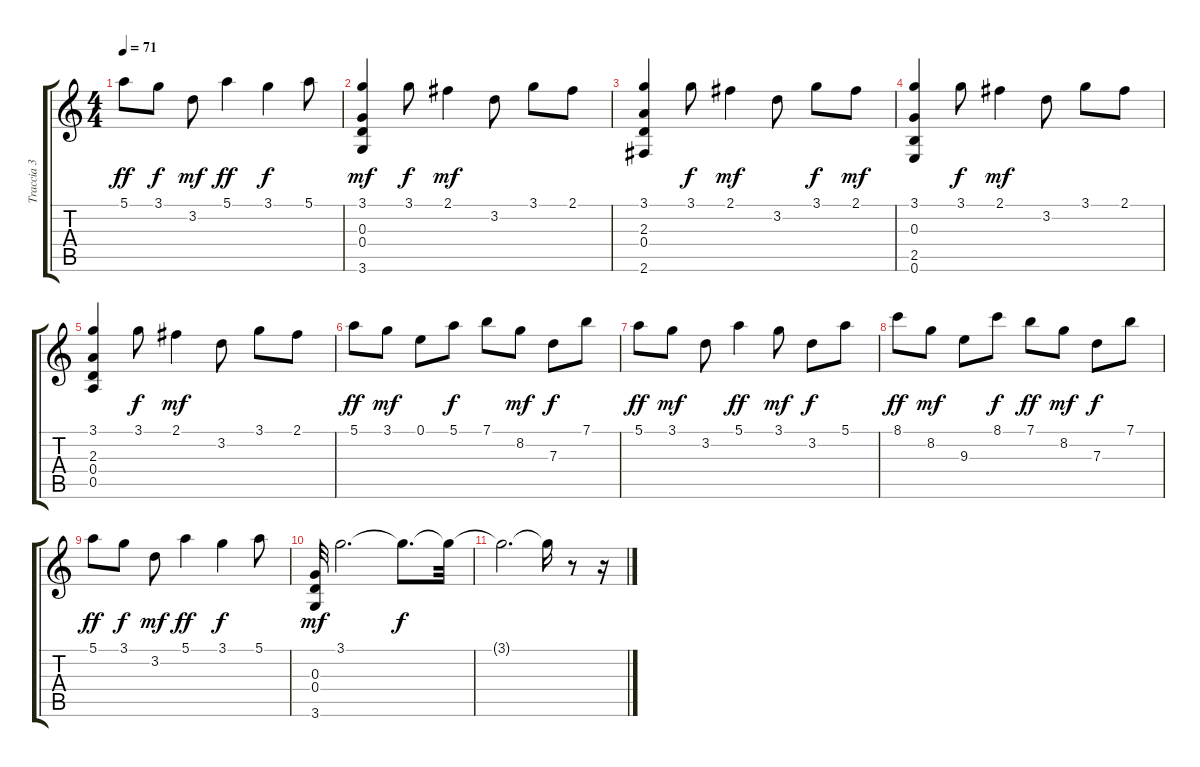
\track ("Traccia 3" "Traccia 3") {instrument electricguitarclean}
\staff {score tabs}
\tuning (E4 B3 G3 D3 A2 E2) {hide}
\ts (4 4)
\tempo 71
\clef g2
\ks c
5.1.8{dy ff} 3.1.8{dy f} 3.2.8{dy mf} 5.1.4{dy ff} 3.1.4{dy f} 5.1.8 |
(3.1 0.3 0.4 3.6).4{dy mf} 3.1.8{dy f} 2.1.4{dy mf} 3.2.8 3.1.8 2.1.8 |
(3.1 2.3 0.4 2.6).4 3.1.8{dy f} 2.1.4{dy mf} 3.2.8 3.1.8{dy f} 2.1.8{dy mf} |
(3.1 0.3 2.5 0.6).4 3.1.8{dy f} 2.1.4{dy mf} 3.2.8 3.1.8 2.1.8 |
(3.1 2.3 0.4 0.5).4 3.1.8{dy f} 2.1.4{dy mf} 3.2.8 3.1.8 2.1.8 |
5.1.8{dy ff} 3.1.8{dy mf} 0.1.8 5.1.8{dy f} 7.1.8 8.2.8{dy mf} 7.3.8{dy f} 7.1.8 |
5.1.8{dy ff} 3.1.8{dy mf} 3.2.8 5.1.4{dy ff} 3.1.8{dy mf} 3.2.8{dy f} 5.1.8 |
8.1.8{dy ff} 8.2.8{dy mf} 9.3.8 8.1.8{dy f} 7.1.8{dy ff} 8.2.8{dy mf} 7.3.8{dy f} 7.1.8 |
5.1.8{dy ff} 3.1.8{dy f} 3.2.8{dy mf} 5.1.4{dy ff} 3.1.4{dy f} 5.1.8 |
(0.3 0.4 3.6).32{dy mf} 3.1.2{d} 3.1{t}.8{d dy f} 3.1{t}.32 |
3.1{t}.2{d} 3.1{t}.16 r.8 r.16
